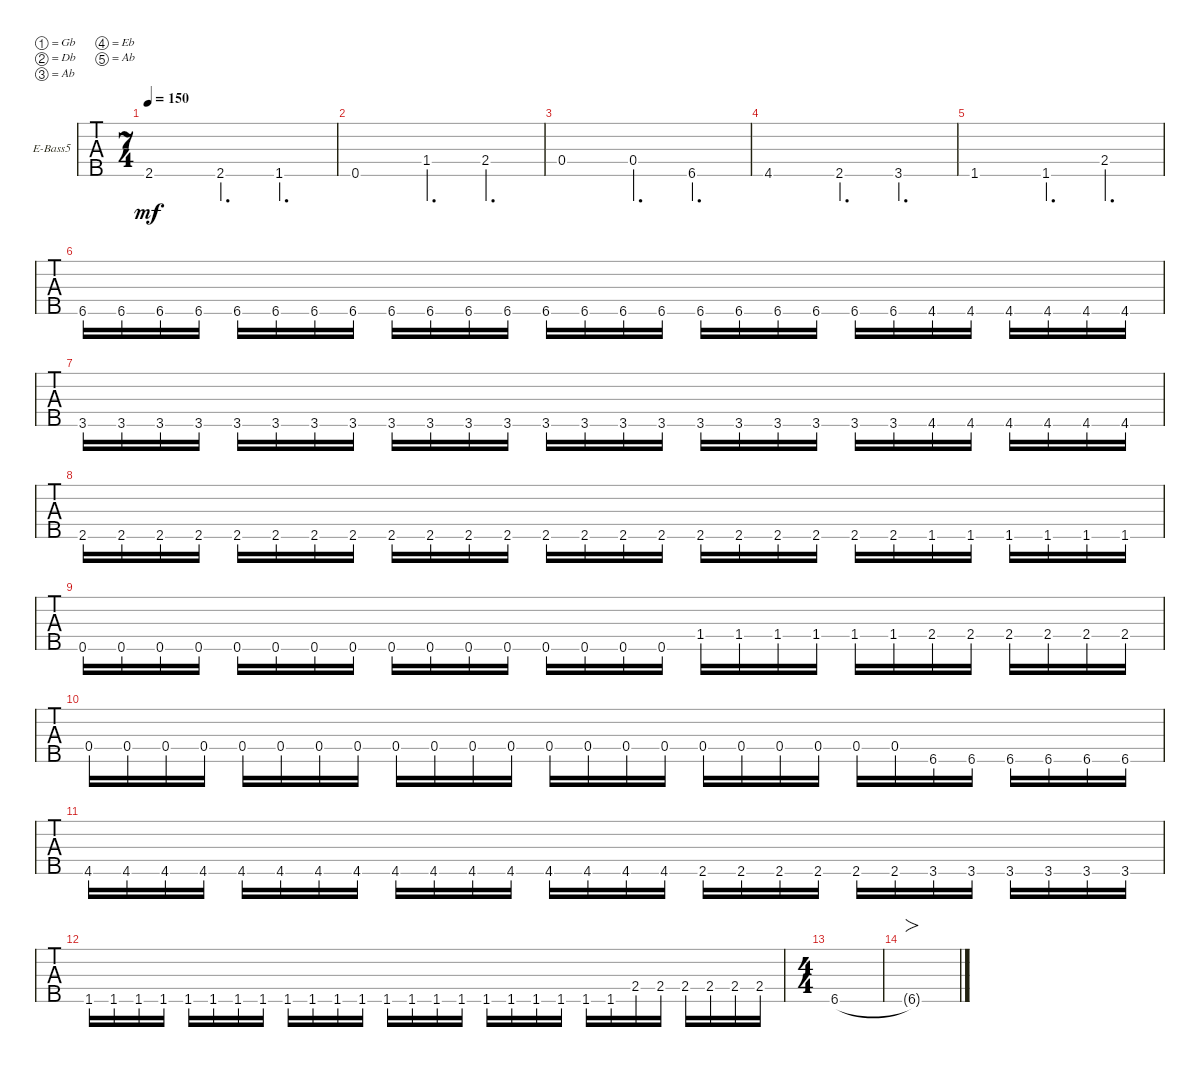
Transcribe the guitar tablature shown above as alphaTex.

\defaultSystemsLayout 4
\bracketExtendMode groupsimilarinstruments
\firstSystemTrackNameOrientation horizontal
\otherSystemsTrackNameOrientation horizontal
\track ("Electric Bass" "E-Bass5") {instrument electricbassfinger}
\staff {tabs}
\tuning (Gb2 Db2 Ab1 Eb1 Ab0)
\ts (7 4)
\tempo 150
\clef f4
\ks c
2.5.1{dy mf} 2.5.4{d} 1.5.4{d} |
0.5.1 1.4.4{d} 2.4.4{d} |
0.4.1 0.4.4{d} 6.5.4{d} |
4.5.1 2.5.4{d} 3.5.4{d} |
1.5.1 1.5.4{d} 2.4.4{d} |
6.5.16 6.5.16 6.5.16 6.5.16 6.5.16 6.5.16 6.5.16 6.5.16 6.5.16 6.5.16 6.5.16 6.5.16 6.5.16 6.5.16 6.5.16 6.5.16 6.5.16 6.5.16 6.5.16 6.5.16 6.5.16 6.5.16 4.5.16 4.5.16 4.5.16 4.5.16 4.5.16 4.5.16 |
3.5.16 3.5.16 3.5.16 3.5.16 3.5.16 3.5.16 3.5.16 3.5.16 3.5.16 3.5.16 3.5.16 3.5.16 3.5.16 3.5.16 3.5.16 3.5.16 3.5.16 3.5.16 3.5.16 3.5.16 3.5.16 3.5.16 4.5.16 4.5.16 4.5.16 4.5.16 4.5.16 4.5.16 |
2.5.16 2.5.16 2.5.16 2.5.16 2.5.16 2.5.16 2.5.16 2.5.16 2.5.16 2.5.16 2.5.16 2.5.16 2.5.16 2.5.16 2.5.16 2.5.16 2.5.16 2.5.16 2.5.16 2.5.16 2.5.16 2.5.16 1.5.16 1.5.16 1.5.16 1.5.16 1.5.16 1.5.16 |
0.5.16 0.5.16 0.5.16 0.5.16 0.5.16 0.5.16 0.5.16 0.5.16 0.5.16 0.5.16 0.5.16 0.5.16 0.5.16 0.5.16 0.5.16 0.5.16 1.4.16 1.4.16 1.4.16 1.4.16 1.4.16 1.4.16 2.4.16 2.4.16 2.4.16 2.4.16 2.4.16 2.4.16 |
0.4.16 0.4.16 0.4.16 0.4.16 0.4.16 0.4.16 0.4.16 0.4.16 0.4.16 0.4.16 0.4.16 0.4.16 0.4.16 0.4.16 0.4.16 0.4.16 0.4.16 0.4.16 0.4.16 0.4.16 0.4.16 0.4.16 6.5.16 6.5.16 6.5.16 6.5.16 6.5.16 6.5.16 |
4.5.16 4.5.16 4.5.16 4.5.16 4.5.16 4.5.16 4.5.16 4.5.16 4.5.16 4.5.16 4.5.16 4.5.16 4.5.16 4.5.16 4.5.16 4.5.16 2.5.16 2.5.16 2.5.16 2.5.16 2.5.16 2.5.16 3.5.16 3.5.16 3.5.16 3.5.16 3.5.16 3.5.16 |
1.5.16 1.5.16 1.5.16 1.5.16 1.5.16 1.5.16 1.5.16 1.5.16 1.5.16 1.5.16 1.5.16 1.5.16 1.5.16 1.5.16 1.5.16 1.5.16 1.5.16 1.5.16 1.5.16 1.5.16 1.5.16 1.5.16 2.4.16 2.4.16 2.4.16 2.4.16 2.4.16 2.4.16 |
\ts (4 4)
6.5.1 |
6.5{t}.1{fo}
